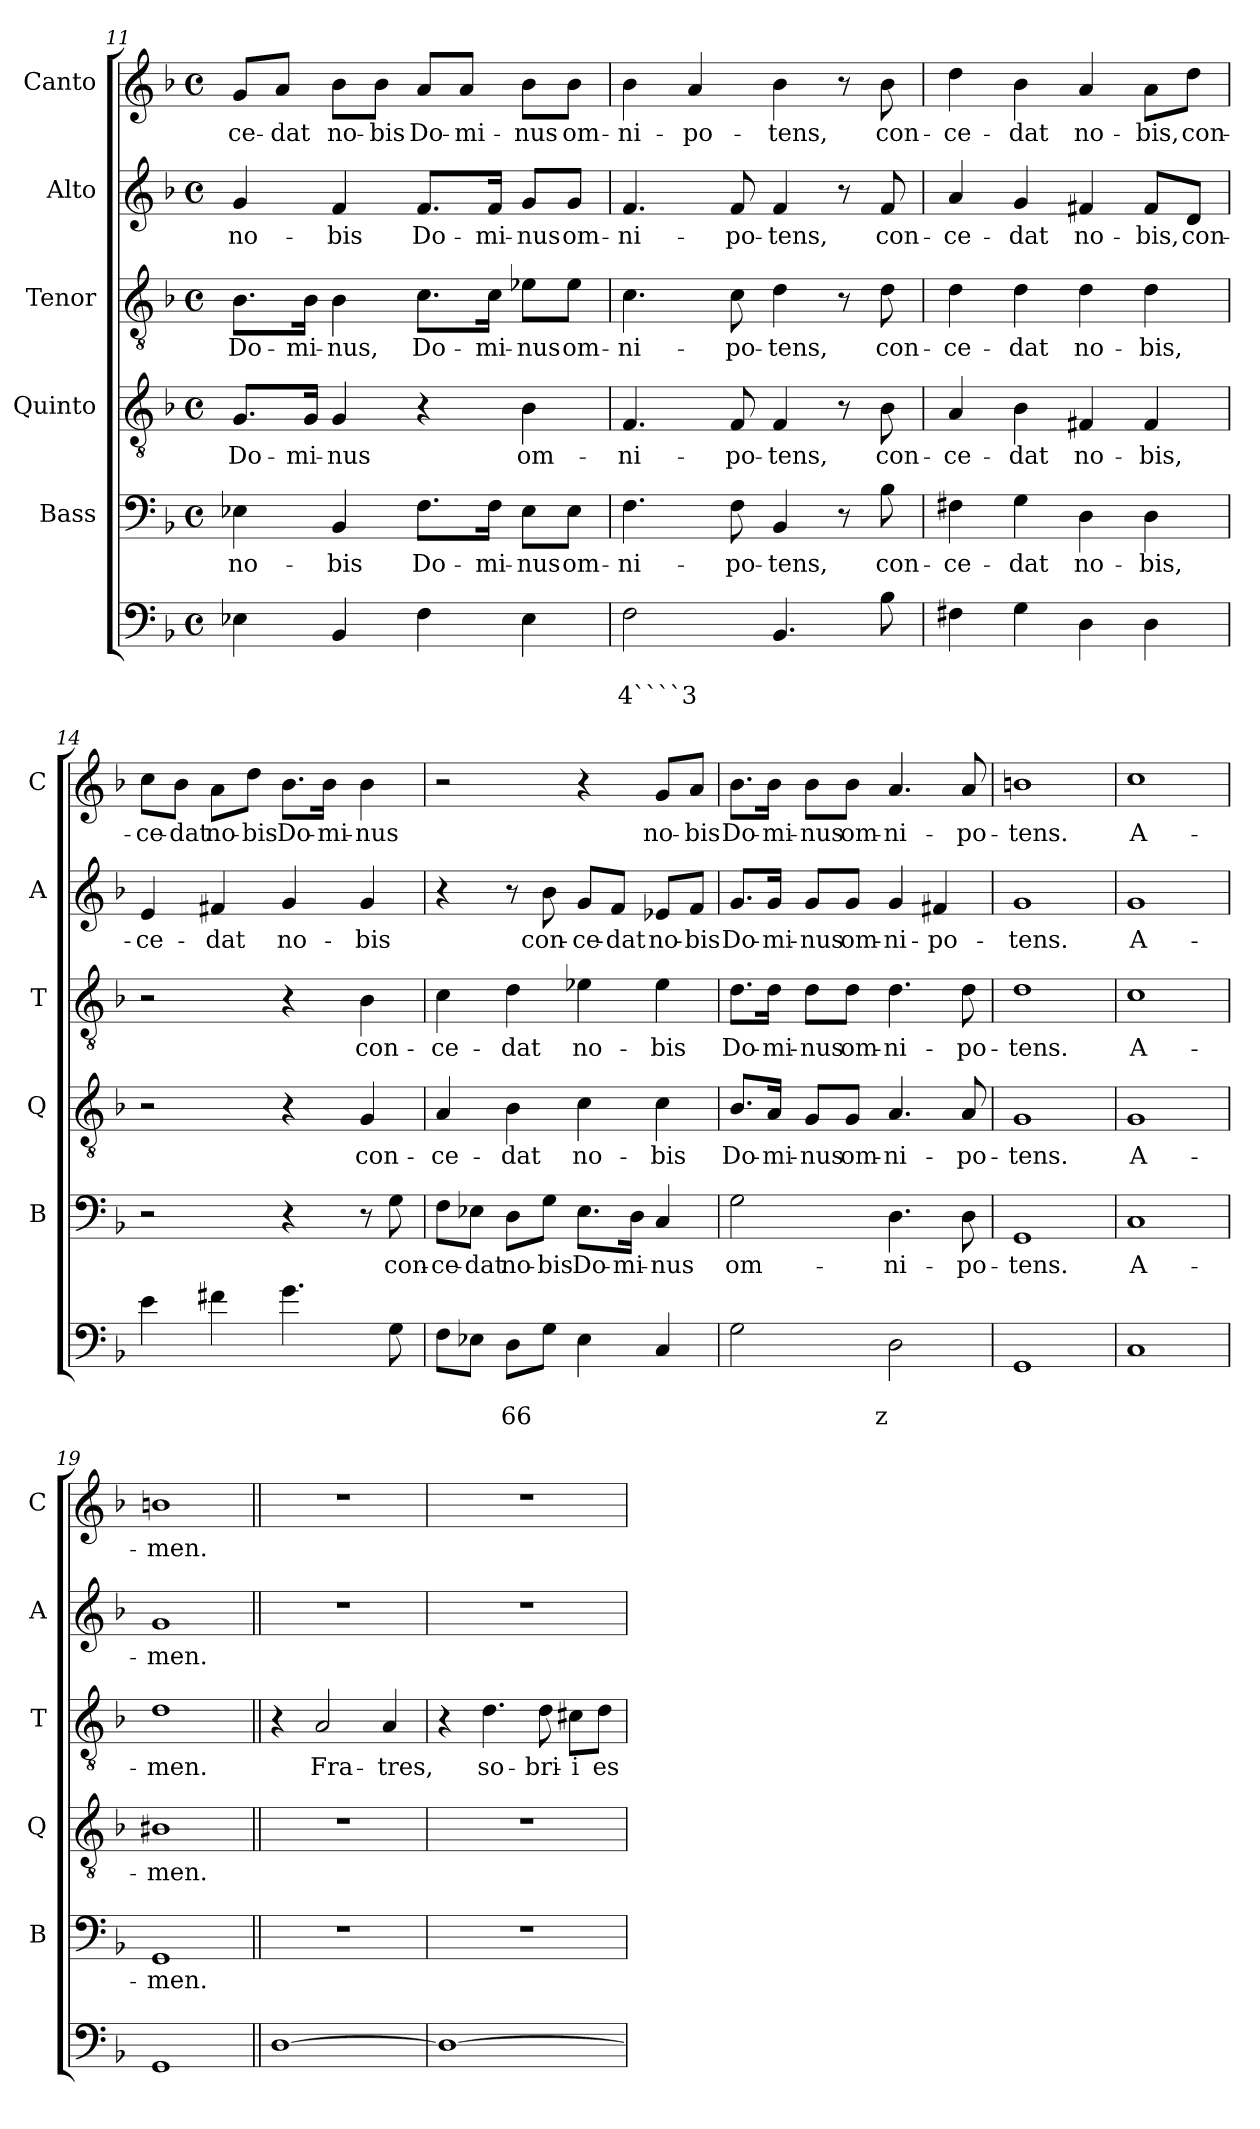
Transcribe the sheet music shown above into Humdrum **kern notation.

**kern	**text	**text	**kern	**text	**kern	**text	**kern	**text	**kern	**text	**kern	**text
*part6	*part6	*part6	*part5	*part5	*part4	*part4	*part3	*part3	*part2	*part2	*part1	*part1
*staff6	*staff6	*staff6	*staff5	*staff5	*staff4	*staff4	*staff3	*staff3	*staff2	*staff2	*staff1	*staff1
*	*	*	*I"Bass	*	*I"Quinto	*	*I"Tenor	*	*I"Alto	*	*I"Canto	*
*	*	*	*I'B	*	*I'Q	*	*I'T	*	*I'A	*	*I'C	*
!!LO:LB:g=z
*clefF4	*	*	*clefF4	*	*clefGv2	*	*clefGv2	*	*clefG2	*	*clefG2	*
*k[b-]	*	*	*k[b-]	*	*k[b-]	*	*k[b-]	*	*k[b-]	*	*k[b-]	*
*F:	*	*	*F:	*	*F:	*	*F:	*	*F:	*	*F:	*
*M4/4	*	*	*M4/4	*	*M4/4	*	*M4/4	*	*M4/4	*	*M4/4	*
*met(c)	*	*	*met(c)	*	*met(c)	*	*met(c)	*	*met(c)	*	*met(c)	*
=11	=11	=11	=11	=11	=11	=11	=11	=11	=11	=11	=11	=11
!	!	!	!	!LO:LY:b	!	!LO:LY:b	!	!LO:LY:b	!	!LO:LY:b	!	!LO:LY:b
4E-X\	.	.	4E-X\	no-	8.G/L	Do-	8.B-\L	Do-	4g/	no-	8g/L	-ce-
!	!	!	!	!	!	!	!	!	!	!	!	!LO:LY:b
.	.	.	.	.	.	.	.	.	.	.	8a/J	-dat
!	!	!	!	!	!	!LO:LY:b	!	!LO:LY:b	!	!	!	!
.	.	.	.	.	16G/Jk	-mi-	16B-\Jk	-mi-	.	.	.	.
!	!	!	!	!LO:LY:b	!	!LO:LY:b	!	!LO:LY:b	!	!LO:LY:b	!	!LO:LY:b
4BB-/	.	.	4BB-/	-bis	4G/	-nus	4B-\	-nus,	4f/	-bis	8b-\L	no-
!	!	!	!	!	!	!	!	!	!	!	!	!LO:LY:b
.	.	.	.	.	.	.	.	.	.	.	8b-\J	-bis
!	!	!	!	!LO:LY:b	!	!	!	!LO:LY:b	!	!LO:LY:b	!	!LO:LY:b
4F\	.	.	8.F\L	Do-	4r	.	8.c\L	Do-	8.f/L	Do-	8a/L	Do-
!	!	!	!	!	!	!	!	!	!	!	!	!LO:LY:b
.	.	.	.	.	.	.	.	.	.	.	8a/J	-mi-
!	!	!	!	!LO:LY:b	!	!	!	!LO:LY:b	!	!LO:LY:b	!	!
.	.	.	16F\Jk	-mi-	.	.	16c\Jk	-mi-	16f/Jk	-mi-	.	.
!	!	!	!	!LO:LY:b	!	!LO:LY:b	!	!LO:LY:b	!	!LO:LY:b	!	!LO:LY:b
4E-\	.	.	8E-\L	-nus	4B-\	om-	8e-X\L	-nus	8g/L	-nus	8b-\L	-nus
!	!	!	!	!LO:LY:b	!	!	!	!LO:LY:b	!	!LO:LY:b	!	!LO:LY:b
.	.	.	8E-\J	om-	.	.	8e-\J	om-	8g/J	om-	8b-\J	om-
=12	=12	=12	=12	=12	=12	=12	=12	=12	=12	=12	=12	=12
!	!	!LO:LY:b	!	!LO:LY:b	!	!LO:LY:b	!	!LO:LY:b	!	!LO:LY:b	!	!LO:LY:b
2F\	.	4````3	4.F\	-ni-	4.F/	-ni-	4.c\	-ni-	4.f/	-ni-	4b-\	-ni-
!	!	!	!	!	!	!	!	!	!	!	!	!LO:LY:b
.	.	.	.	.	.	.	.	.	.	.	4a/	-po-
!	!	!	!	!LO:LY:b	!	!LO:LY:b	!	!LO:LY:b	!	!LO:LY:b	!	!
.	.	.	8F\	-po-	8F/	-po-	8c\	-po-	8f/	-po-	.	.
!	!	!	!	!LO:LY:b	!	!LO:LY:b	!	!LO:LY:b	!	!LO:LY:b	!	!LO:LY:b
4.BB-/	.	.	4BB-/	-tens,	4F/	-tens,	4d\	-tens,	4f/	-tens,	4b-\	-tens,
.	.	.	8r	.	8r	.	8r	.	8r	.	8r	.
!	!	!	!	!LO:LY:b	!	!LO:LY:b	!	!LO:LY:b	!	!LO:LY:b	!	!LO:LY:b
8B-\	.	.	8B-\	con-	8B-\	con-	8d\	con-	8f/	con-	8b-\	con-
=13	=13	=13	=13	=13	=13	=13	=13	=13	=13	=13	=13	=13
!	!	!	!	!LO:LY:b	!	!LO:LY:b	!	!LO:LY:b	!	!LO:LY:b	!	!LO:LY:b
4F#X\	.	.	4F#X\	-ce-	4A/	-ce-	4d\	-ce-	4a/	-ce-	4dd\	-ce-
!	!	!	!	!LO:LY:b	!	!LO:LY:b	!	!LO:LY:b	!	!LO:LY:b	!	!LO:LY:b
4G\	.	.	4G\	-dat	4B-\	-dat	4d\	-dat	4g/	-dat	4b-\	-dat
!	!	!	!	!LO:LY:b	!	!LO:LY:b	!	!LO:LY:b	!	!LO:LY:b	!	!LO:LY:b
4D\	.	.	4D\	no-	4F#X/	no-	4d\	no-	4f#X/	no-	4a/	no-
!	!	!	!	!LO:LY:b	!	!LO:LY:b	!	!LO:LY:b	!	!LO:LY:b	!	!LO:LY:b
4D\	.	.	4D\	-bis,	4F#/	-bis,	4d\	-bis,	8f#/L	-bis,	8a\L	-bis,
!	!	!	!	!	!	!	!	!	!	!LO:LY:b	!	!LO:LY:b
.	.	.	.	.	.	.	.	.	8d/J	con-	8dd\J	con-
=14	=14	=14	=14	=14	=14	=14	=14	=14	=14	=14	=14	=14
!	!	!	!	!	!	!	!	!	!	!LO:LY:b	!	!LO:LY:b
4e\	.	.	2r	.	2r	.	2r	.	4e/	-ce-	8cc\L	-ce-
!	!	!	!	!	!	!	!	!	!	!	!	!LO:LY:b
.	.	.	.	.	.	.	.	.	.	.	8b-\J	-dat
!	!	!	!	!	!	!	!	!	!	!LO:LY:b	!	!LO:LY:b
4f#X\	.	.	.	.	.	.	.	.	4f#X/	-dat	8a\L	no-
!	!	!	!	!	!	!	!	!	!	!	!	!LO:LY:b
.	.	.	.	.	.	.	.	.	.	.	8dd\J	-bis
!	!	!	!	!	!	!	!	!	!	!LO:LY:b	!	!LO:LY:b
4.g\	.	.	4r	.	4r	.	4r	.	4g/	no-	8.b-\L	Do-
!	!	!	!	!	!	!	!	!	!	!	!	!LO:LY:b
.	.	.	.	.	.	.	.	.	.	.	16b-\Jk	-mi-
!	!	!	!	!	!	!LO:LY:b	!	!LO:LY:b	!	!LO:LY:b	!	!LO:LY:b
.	.	.	8r	.	4G/	con-	4B-\	con-	4g/	-bis	4b-\	-nus
!	!	!	!	!LO:LY:b	!	!	!	!	!	!	!	!
8G\	.	.	8G\	con-	.	.	.	.	.	.	.	.
!!LO:PB:g=z
=15	=15	=15	=15	=15	=15	=15	=15	=15	=15	=15	=15	=15
!	!	!	!	!LO:LY:b	!	!LO:LY:b	!	!LO:LY:b	!	!	!	!
8F\L	.	.	8F\L	-ce-	4A/	-ce-	4c\	-ce-	4r	.	2r	.
!	!	!	!	!LO:LY:b	!	!	!	!	!	!	!	!
8E-X\J	.	.	8E-X\J	-dat	.	.	.	.	.	.	.	.
!	!	!LO:LY:b	!	!LO:LY:b	!	!LO:LY:b	!	!LO:LY:b	!	!	!	!
8D\L	.	66	8D\L	no-	4B-\	-dat	4d\	-dat	8r	.	.	.
!	!	!	!	!LO:LY:b	!	!	!	!	!	!LO:LY:b	!	!
8G\J	.	.	8G\J	-bis	.	.	.	.	8b-\	con-	.	.
!	!	!	!	!LO:LY:b	!	!LO:LY:b	!	!LO:LY:b	!	!LO:LY:b	!	!
4E-\	.	.	8.E-\L	Do-	4c\	no-	4e-X\	no-	8g/L	-ce-	4r	.
!	!	!	!	!	!	!	!	!	!	!LO:LY:b	!	!
.	.	.	.	.	.	.	.	.	8f/J	-dat	.	.
!	!	!	!	!LO:LY:b	!	!	!	!	!	!	!	!
.	.	.	16D\Jk	-mi-	.	.	.	.	.	.	.	.
!	!	!	!	!LO:LY:b	!	!LO:LY:b	!	!LO:LY:b	!	!LO:LY:b	!	!LO:LY:b
4C/	.	.	4C/	-nus	4c\	-bis	4e-\	-bis	8e-X/L	no-	8g/L	no-
!	!	!	!	!	!	!	!	!	!	!LO:LY:b	!	!LO:LY:b
.	.	.	.	.	.	.	.	.	8f/J	-bis	8a/J	-bis
=16	=16	=16	=16	=16	=16	=16	=16	=16	=16	=16	=16	=16
!	!	!	!	!LO:LY:b	!	!LO:LY:b	!	!LO:LY:b	!	!LO:LY:b	!	!LO:LY:b
2G\	.	.	2G\	om-	8.B-/L	Do-	8.d\L	Do-	8.g/L	Do-	8.b-\L	Do-
!	!	!	!	!	!	!LO:LY:b	!	!LO:LY:b	!	!LO:LY:b	!	!LO:LY:b
.	.	.	.	.	16A/Jk	-mi-	16d\Jk	-mi-	16g/Jk	-mi-	16b-\Jk	-mi-
!	!	!	!	!	!	!LO:LY:b	!	!LO:LY:b	!	!LO:LY:b	!	!LO:LY:b
.	.	.	.	.	8G/L	-nus	8d\L	-nus	8g/L	-nus	8b-\L	-nus
!	!	!	!	!	!	!LO:LY:b	!	!LO:LY:b	!	!LO:LY:b	!	!LO:LY:b
.	.	.	.	.	8G/J	om-	8d\J	om-	8g/J	om-	8b-\J	om-
!	!	!LO:LY:b	!	!LO:LY:b	!	!LO:LY:b	!	!LO:LY:b	!	!LO:LY:b	!	!LO:LY:b
2D\	.	z	4.D\	-ni-	4.A/	-ni-	4.d\	-ni-	4g/	-ni-	4.a/	-ni-
!	!	!	!	!	!	!	!	!	!	!LO:LY:b	!	!
.	.	.	.	.	.	.	.	.	4f#X/	-po-	.	.
!	!	!	!	!LO:LY:b	!	!LO:LY:b	!	!LO:LY:b	!	!	!	!LO:LY:b
.	.	.	8D\	-po-	8A/	-po-	8d\	-po-	.	.	8a/	-po-
=17	=17	=17	=17	=17	=17	=17	=17	=17	=17	=17	=17	=17
!	!	!	!	!LO:LY:b	!	!LO:LY:b	!	!LO:LY:b	!	!LO:LY:b	!	!LO:LY:b
1GG	.	.	1GG	-tens.	1G	-tens.	1d	-tens.	1g	-tens.	1bn	-tens.
=18	=18	=18	=18	=18	=18	=18	=18	=18	=18	=18	=18	=18
!	!	!	!	!LO:LY:b	!	!LO:LY:b	!	!LO:LY:b	!	!LO:LY:b	!	!LO:LY:b
1C	.	.	1C	A-	1G	A-	1c	A-	1g	A-	1cc	A-
=19	=19	=19	=19	=19	=19	=19	=19	=19	=19	=19	=19	=19
!	!	!	!	!LO:LY:b	!	!LO:LY:b	!	!LO:LY:b	!	!LO:LY:b	!	!LO:LY:b
1GG	.	.	1GG	-men.	1B#X	-men.	1d	-men.	1g	-men.	1bn	-men.
!!LO:LB:g=z
=20||	=20||	=20||	=20||	=20||	=20||	=20||	=20||	=20||	=20||	=20||	=20||	=20||
[1D	.	.	1r	.	1r	.	4r	.	1r	.	1r	.
!	!	!	!	!	!	!	!	!LO:LY:b	!	!	!	!
.	.	.	.	.	.	.	2A/	Fra-	.	.	.	.
!	!	!	!	!	!	!	!	!LO:LY:b	!	!	!	!
.	.	.	.	.	.	.	4A/	-tres,	.	.	.	.
=21	=21	=21	=21	=21	=21	=21	=21	=21	=21	=21	=21	=21
1D_	.	.	1r	.	1r	.	4r	.	1r	.	1r	.
!	!	!	!	!	!	!	!	!LO:LY:b	!	!	!	!
.	.	.	.	.	.	.	4.d\	so-	.	.	.	.
!	!	!	!	!	!	!	!	!LO:LY:b	!	!	!	!
.	.	.	.	.	.	.	8d\	-bri-	.	.	.	.
!	!	!	!	!	!	!	!	!LO:LY:b	!	!	!	!
.	.	.	.	.	.	.	8c#X\L	-i	.	.	.	.
!	!	!	!	!	!	!	!	!LO:LY:b	!	!	!	!
.	.	.	.	.	.	.	8d\J	es-	.	.	.	.
=	=	=	=	=	=	=	=	=	=	=	=	=
*-	*-	*-	*-	*-	*-	*-	*-	*-	*-	*-	*-	*-
